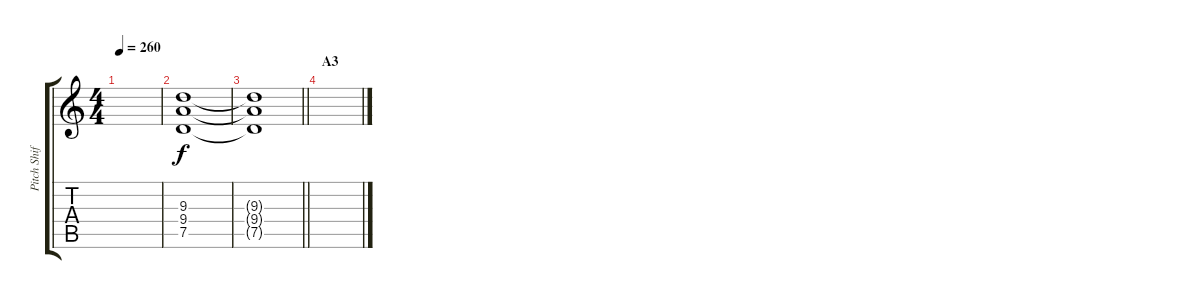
\track ("Pitch Shifter" "Pitch Shif") {instrument guitarharmonics}
\staff {score tabs}
\tuning (D4 A3 F3 C3 G2 D2) {hide}
\ts (4 4)
\tempo 260
\clef g2
\ks c
|
(9.3 9.4 7.5).1{instrument reversecymbal} |
\barLineRight lightlight
(9.3{t} 9.4{t} 7.5{t}).1 |
\section ("" "A3")
